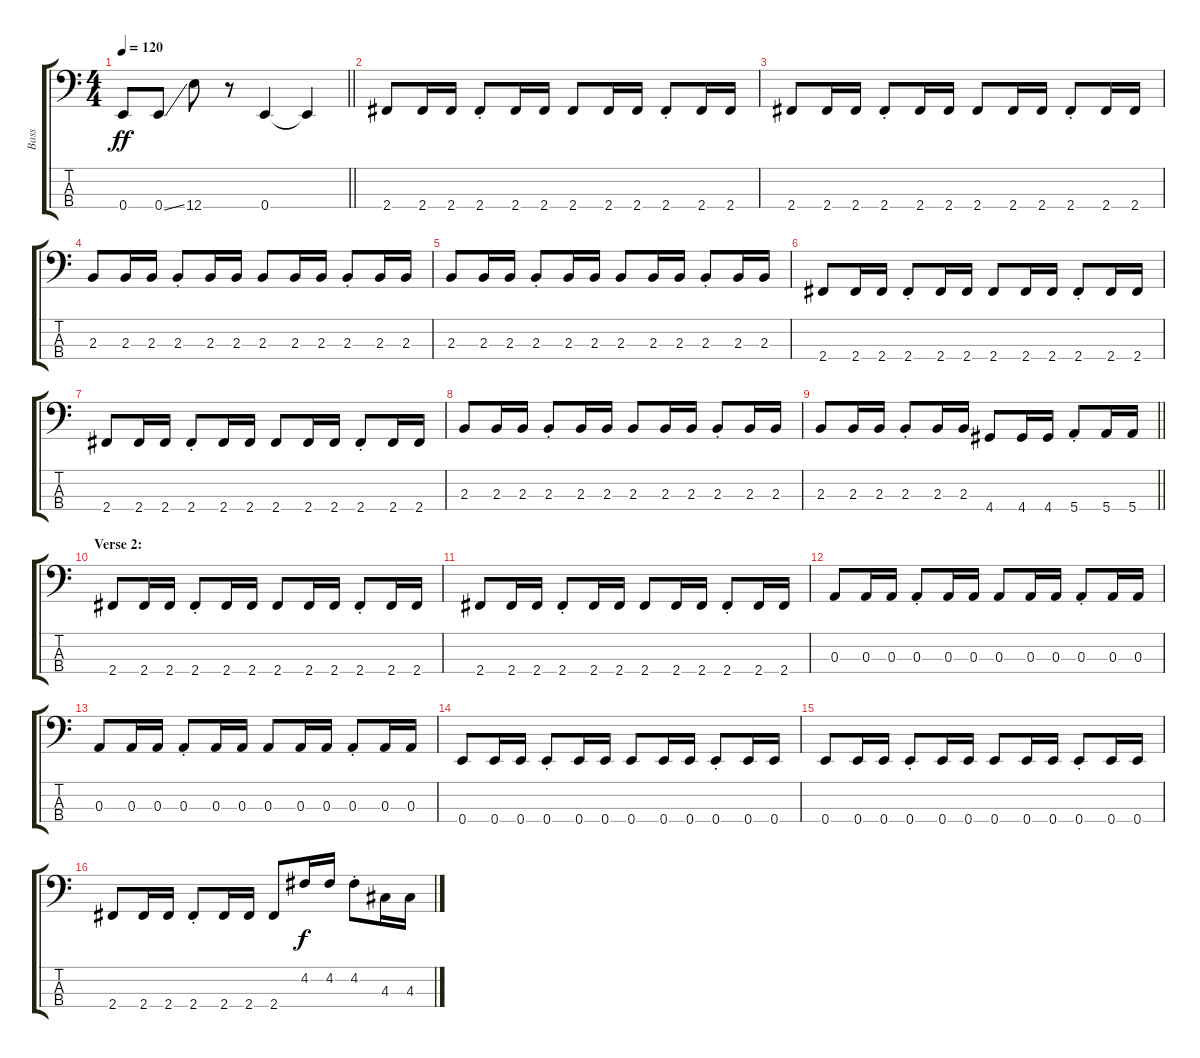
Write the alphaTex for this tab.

\track ("Bass" "Bass") {instrument electricbassfinger}
\staff {score tabs}
\tuning (G2 D2 A1 E1) {hide}
\ts (4 4)
\tempo 120
\clef f4
\barLineRight lightlight
\ks c
0.4.8{dy ff} 0.4{ss}.8 12.4.8 r.8 0.4.4 0.4{t}.4 |
2.4.8 2.4.16 2.4.16 2.4{st}.8 2.4.16 2.4.16 2.4.8 2.4.16 2.4.16 2.4{st}.8 2.4.16 2.4.16 |
2.4.8 2.4.16 2.4.16 2.4{st}.8 2.4.16 2.4.16 2.4.8 2.4.16 2.4.16 2.4{st}.8 2.4.16 2.4.16 |
2.3.8 2.3.16 2.3.16 2.3{st}.8 2.3.16 2.3.16 2.3.8 2.3.16 2.3.16 2.3{st}.8 2.3.16 2.3.16 |
2.3.8 2.3.16 2.3.16 2.3{st}.8 2.3.16 2.3.16 2.3.8 2.3.16 2.3.16 2.3{st}.8 2.3.16 2.3.16 |
2.4.8 2.4.16 2.4.16 2.4{st}.8 2.4.16 2.4.16 2.4.8 2.4.16 2.4.16 2.4{st}.8 2.4.16 2.4.16 |
2.4.8 2.4.16 2.4.16 2.4{st}.8 2.4.16 2.4.16 2.4.8 2.4.16 2.4.16 2.4{st}.8 2.4.16 2.4.16 |
2.3.8 2.3.16 2.3.16 2.3{st}.8 2.3.16 2.3.16 2.3.8 2.3.16 2.3.16 2.3{st}.8 2.3.16 2.3.16 |
\barLineRight lightlight
2.3.8 2.3.16 2.3.16 2.3{st}.8 2.3.16 2.3.16 4.4.8 4.4.16 4.4.16 5.4{st}.8 5.4.16 5.4.16 |
\section ("" "Verse 2:")
2.4.8 2.4.16 2.4.16 2.4{st}.8 2.4.16 2.4.16 2.4.8 2.4.16 2.4.16 2.4{st}.8 2.4.16 2.4.16 |
2.4.8 2.4.16 2.4.16 2.4{st}.8 2.4.16 2.4.16 2.4.8 2.4.16 2.4.16 2.4{st}.8 2.4.16 2.4.16 |
0.3.8 0.3.16 0.3.16 0.3{st}.8 0.3.16 0.3.16 0.3.8 0.3.16 0.3.16 0.3{st}.8 0.3.16 0.3.16 |
0.3.8 0.3.16 0.3.16 0.3{st}.8 0.3.16 0.3.16 0.3.8 0.3.16 0.3.16 0.3{st}.8 0.3.16 0.3.16 |
0.4.8 0.4.16 0.4.16 0.4{st}.8 0.4.16 0.4.16 0.4.8 0.4.16 0.4.16 0.4{st}.8 0.4.16 0.4.16 |
0.4.8 0.4.16 0.4.16 0.4{st}.8 0.4.16 0.4.16 0.4.8 0.4.16 0.4.16 0.4{st}.8 0.4.16 0.4.16 |
2.4.8 2.4.16 2.4.16 2.4{st}.8 2.4.16 2.4.16 2.4.8 4.2.16{dy f} 4.2.16 4.2{st}.8 4.3.16 4.3.16
